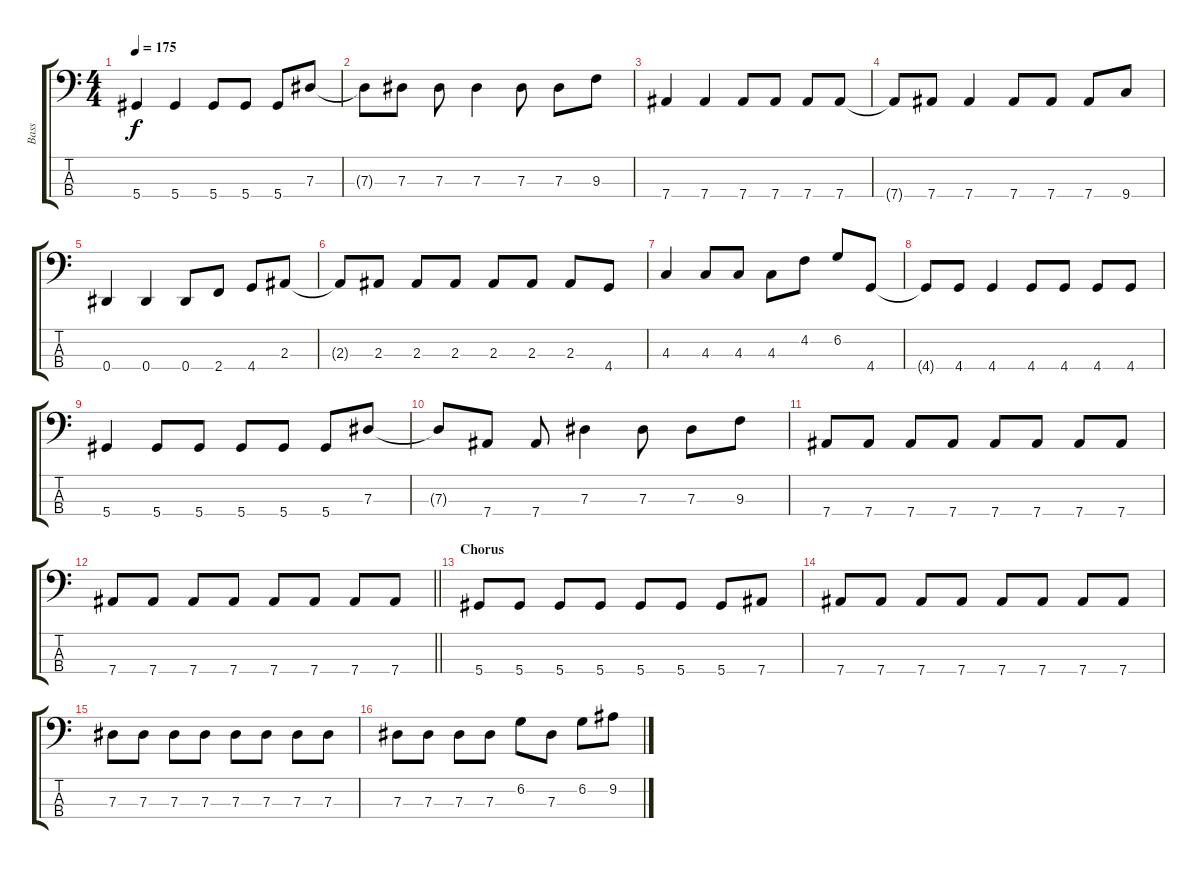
\track ("Bass" "Bass") {instrument electricbasspick}
\staff {score tabs}
\tuning (Gb2 Db2 Ab1 Eb1) {hide}
\ts (4 4)
\tempo 175
\clef f4
\ks c
5.4.4{dy f} 5.4.4 5.4.8 5.4.8 5.4.8 7.3.8 |
7.3{t}.8 7.3.8 7.3.8 7.3.4 7.3.8 7.3.8 9.3.8 |
7.4.4 7.4.4 7.4.8 7.4.8 7.4.8 7.4.8 |
7.4{t}.8 7.4.8 7.4.4 7.4.8 7.4.8 7.4.8 9.4.8 |
0.4.4 0.4.4 0.4.8 2.4.8 4.4.8 2.3.8 |
2.3{t}.8 2.3.8 2.3.8 2.3.8 2.3.8 2.3.8 2.3.8 4.4.8 |
4.3.4 4.3.8 4.3.8 4.3.8 4.2.8 6.2.8 4.4.8 |
4.4{t}.8 4.4.8 4.4.4 4.4.8 4.4.8 4.4.8 4.4.8 |
5.4.4 5.4.8 5.4.8 5.4.8 5.4.8 5.4.8 7.3.8 |
7.3{t}.8 7.4.8 7.4.8 7.3.4 7.3.8 7.3.8 9.3.8 |
7.4.8 7.4.8 7.4.8 7.4.8 7.4.8 7.4.8 7.4.8 7.4.8 |
\barLineRight lightlight
7.4.8 7.4.8 7.4.8 7.4.8 7.4.8 7.4.8 7.4.8 7.4.8 |
\section ("" "Chorus")
5.4.8 5.4.8 5.4.8 5.4.8 5.4.8 5.4.8 5.4.8 7.4.8 |
7.4.8 7.4.8 7.4.8 7.4.8 7.4.8 7.4.8 7.4.8 7.4.8 |
7.3.8 7.3.8 7.3.8 7.3.8 7.3.8 7.3.8 7.3.8 7.3.8 |
7.3.8 7.3.8 7.3.8 7.3.8 6.2.8 7.3.8 6.2.8 9.2.8
